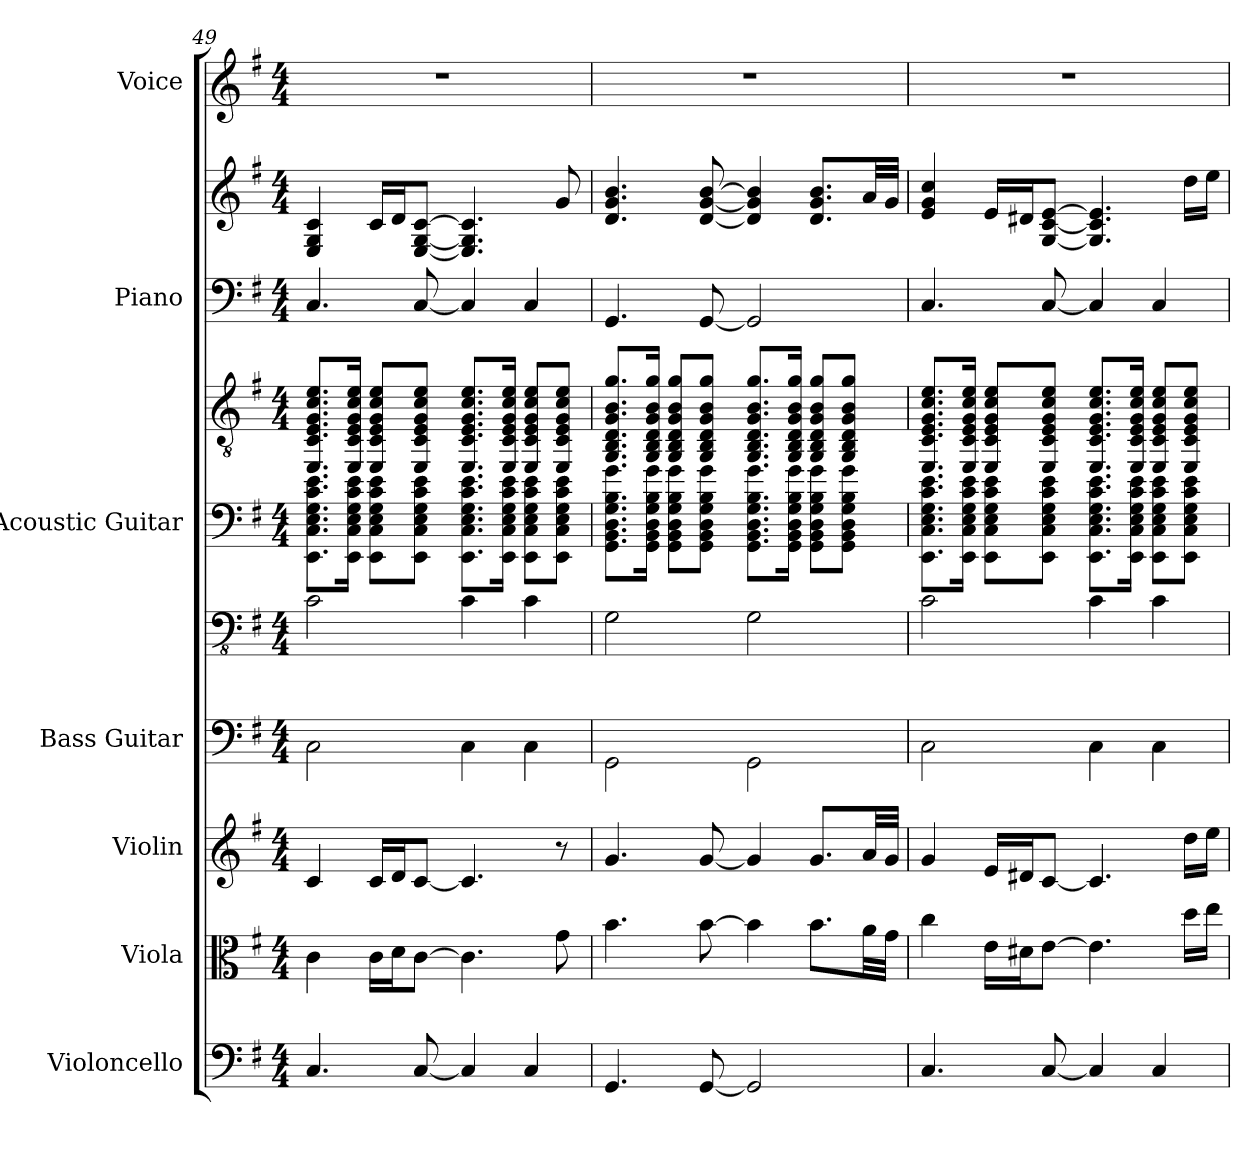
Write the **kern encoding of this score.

**kern	**kern	**kern	**kern	**kern	**kern	**kern	**kern	**kern	**kern
*part7	*part6	*part5	*part4	*part4	*part3	*part3	*part2	*part2	*part1
*staff10	*staff9	*staff8	*staff7	*staff6	*staff5	*staff4	*staff3	*staff2	*staff1
*I"Violoncello	*I"Viola	*I"Violin	*I"Bass Guitar	*	*I"Acoustic Guitar	*	*I"Piano	*	*I"Voice
*I'Vc.	*I'Vla.	*I'Vln.	*I'B. Guit.	*	*I'Guit.	*	*I'Pno.	*	*I'Vo.
*clefF4	*clefC3	*clefG2	*	*clefFv4	*	*clefGv2	*clefF4	*clefG2	*clefG2
*k[f#]	*k[f#]	*k[f#]	*k[f#]	*k[f#]	*k[f#]	*k[f#]	*k[f#]	*k[f#]	*k[f#]
*M4/4	*M4/4	*M4/4	*M4/4	*M4/4	*M4/4	*M4/4	*M4/4	*M4/4	*M4/4
=49	=49	=49	=49	=49	=49	=49	=49	=49	=49
4.C/	4c\	4c/	2C\	2C\	8.EE\ 8.C\ 8.E\ 8.G\ 8.c\ 8.e\L	8.EE/ 8.C/ 8.E/ 8.G/ 8.c/ 8.e/L	4.C/	4E/ 4G/ 4c/	1r
.	.	.	.	.	16EE\ 16C\ 16E\ 16G\ 16c\ 16e\Jk	16EE/ 16C/ 16E/ 16G/ 16c/ 16e/Jk	.	.	.
.	16c\LL	16c/LL	.	.	8EE\ 8C\ 8E\ 8G\ 8c\ 8e\L	8EE/ 8C/ 8E/ 8G/ 8c/ 8e/L	.	16c/LL	.
.	16d\J	16d/J	.	.	.	.	.	16d/J	.
[8C/	[8c\J	[8c/J	.	.	8EE\ 8C\ 8E\ 8G\ 8c\ 8e\J	8EE/ 8C/ 8E/ 8G/ 8c/ 8e/J	[8C/	[8E/ [8G/ [8c/J	.
4C/]	4.c\]	4.c/]	4C\	4C\	8.EE\ 8.C\ 8.E\ 8.G\ 8.c\ 8.e\L	8.EE/ 8.C/ 8.E/ 8.G/ 8.c/ 8.e/L	4C/]	4.E/] 4.G/] 4.c/]	.
.	.	.	.	.	16EE\ 16C\ 16E\ 16G\ 16c\ 16e\Jk	16EE/ 16C/ 16E/ 16G/ 16c/ 16e/Jk	.	.	.
4C/	.	.	4C\	4C\	8EE\ 8C\ 8E\ 8G\ 8c\ 8e\L	8EE/ 8C/ 8E/ 8G/ 8c/ 8e/L	4C/	.	.
.	8g\	8r	.	.	8EE\ 8C\ 8E\ 8G\ 8c\ 8e\J	8EE/ 8C/ 8E/ 8G/ 8c/ 8e/J	.	8g/	.
=50	=50	=50	=50	=50	=50	=50	=50	=50	=50
4.GG/	4.b\	4.g/	2GG\	2GG\	8.GG\ 8.BB\ 8.D\ 8.G\ 8.B\ 8.g\L	8.GG/ 8.BB/ 8.D/ 8.G/ 8.B/ 8.g/L	4.GG/	4.d/ 4.g/ 4.b/	1r
.	.	.	.	.	16GG\ 16BB\ 16D\ 16G\ 16B\ 16g\Jk	16GG/ 16BB/ 16D/ 16G/ 16B/ 16g/Jk	.	.	.
.	.	.	.	.	8GG\ 8BB\ 8D\ 8G\ 8B\ 8g\L	8GG/ 8BB/ 8D/ 8G/ 8B/ 8g/L	.	.	.
[8GG/	[8b\	[8g/	.	.	8GG\ 8BB\ 8D\ 8G\ 8B\ 8g\J	8GG/ 8BB/ 8D/ 8G/ 8B/ 8g/J	[8GG/	[8d/ [8g/ [8b/	.
2GG/]	4b\]	4g/]	2GG\	2GG\	8.GG\ 8.BB\ 8.D\ 8.G\ 8.B\ 8.g\L	8.GG/ 8.BB/ 8.D/ 8.G/ 8.B/ 8.g/L	2GG/]	4d/] 4g/] 4b/]	.
.	.	.	.	.	16GG\ 16BB\ 16D\ 16G\ 16B\ 16g\Jk	16GG/ 16BB/ 16D/ 16G/ 16B/ 16g/Jk	.	.	.
.	8.b\L	8.g/L	.	.	8GG\ 8BB\ 8D\ 8G\ 8B\ 8g\L	8GG/ 8BB/ 8D/ 8G/ 8B/ 8g/L	.	8.d/ 8.g/ 8.b/L	.
.	.	.	.	.	8GG\ 8BB\ 8D\ 8G\ 8B\ 8g\J	8GG/ 8BB/ 8D/ 8G/ 8B/ 8g/J	.	.	.
.	32a\LL	32a/LL	.	.	.	.	.	32a/LL	.
.	32g\JJJ	32g/JJJ	.	.	.	.	.	32g/JJJ	.
=51	=51	=51	=51	=51	=51	=51	=51	=51	=51
4.C/	4cc\	4g/	2C\	2C\	8.EE\ 8.C\ 8.E\ 8.G\ 8.c\ 8.e\L	8.EE/ 8.C/ 8.E/ 8.G/ 8.c/ 8.e/L	4.C/	4e/ 4g/ 4cc/	1r
.	.	.	.	.	16EE\ 16C\ 16E\ 16G\ 16c\ 16e\Jk	16EE/ 16C/ 16E/ 16G/ 16c/ 16e/Jk	.	.	.
.	16e\LL	16e/LL	.	.	8EE\ 8C\ 8E\ 8G\ 8c\ 8e\L	8EE/ 8C/ 8E/ 8G/ 8c/ 8e/L	.	16e/LL	.
.	16d#X\J	16d#X/J	.	.	.	.	.	16d#X/J	.
[8C/	[8e\J	[8c/J	.	.	8EE\ 8C\ 8E\ 8G\ 8c\ 8e\J	8EE/ 8C/ 8E/ 8G/ 8c/ 8e/J	[8C/	[8G/ [8c/ [8e/J	.
4C/]	4.e\]	4.c/]	4C\	4C\	8.EE\ 8.C\ 8.E\ 8.G\ 8.c\ 8.e\L	8.EE/ 8.C/ 8.E/ 8.G/ 8.c/ 8.e/L	4C/]	4.G/] 4.c/] 4.e/]	.
.	.	.	.	.	16EE\ 16C\ 16E\ 16G\ 16c\ 16e\Jk	16EE/ 16C/ 16E/ 16G/ 16c/ 16e/Jk	.	.	.
4C/	.	.	4C\	4C\	8EE\ 8C\ 8E\ 8G\ 8c\ 8e\L	8EE/ 8C/ 8E/ 8G/ 8c/ 8e/L	4C/	.	.
.	16dd\LL	16dd\LL	.	.	8EE\ 8C\ 8E\ 8G\ 8c\ 8e\J	8EE/ 8C/ 8E/ 8G/ 8c/ 8e/J	.	16dd\LL	.
.	16ee\JJ	16ee\JJ	.	.	.	.	.	16ee\JJ	.
=	=	=	=	=	=	=	=	=	=
*-	*-	*-	*-	*-	*-	*-	*-	*-	*-
